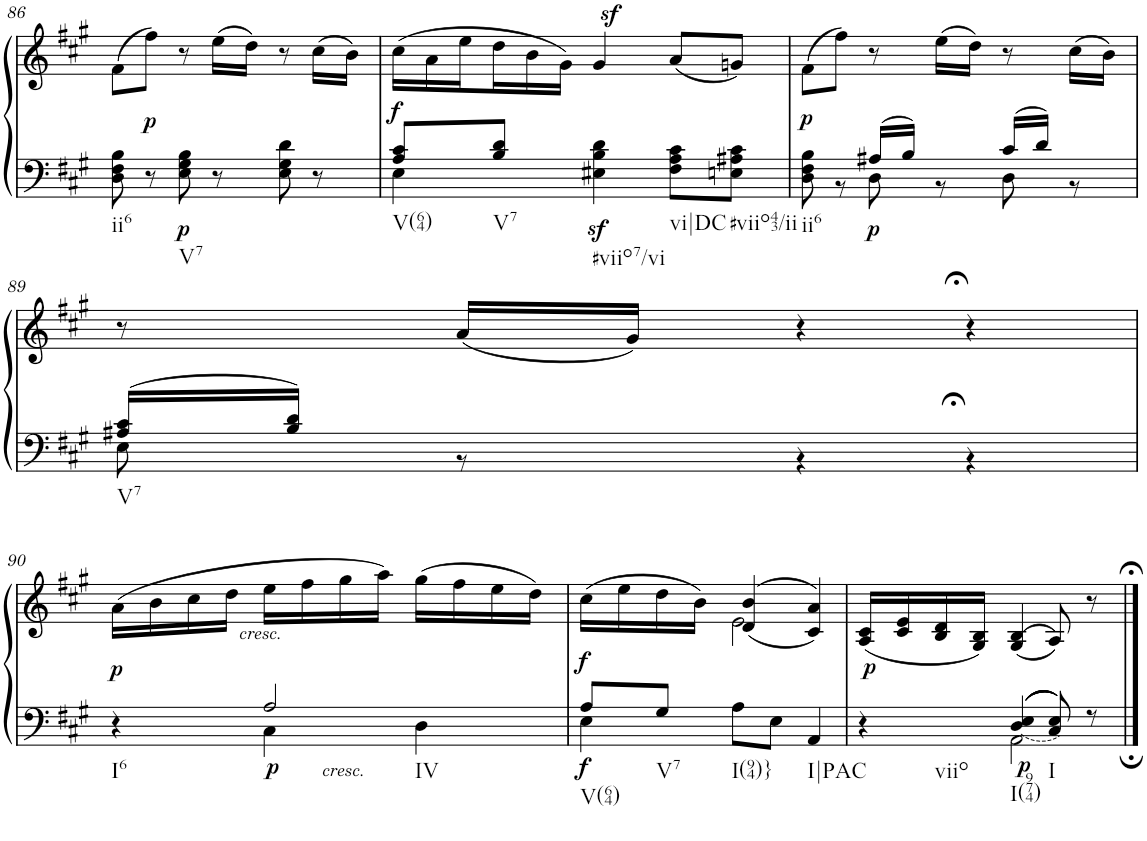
**kern	**kern	**dynam
*part1	*part1	*part1
*staff2	*staff1	*staff1/2
*I"unbenannt2	*	*
!!LO:PB:g=z
*clefF4	*clefG2	*
*k[f#c#g#]	*k[f#c#g#]	*
*M3/4	*M3/4	*
=86	=86	=86
!LO:TX:b:t=ii6	!	!
8D\ 8F#\ 8B\	(8f#\L	.
!	!	!LO:DY:b
8r	8ff#\J)	p
!LO:TX:b:t=V7	!	!
!	!	!LO:DY:b=2
8E\ 8G#\ 8B\	8r	p
8r	(16ee\LL	.
.	16dd\JJ)	.
8E\ 8G#\ 8d\	8r	.
8r	(16cc#\LL	.
.	16b\JJ)	.
=87	=87	=87
*^	*	*
*	*	*Xbrackettup	*
!LO:TX:b:t=V(64)	!	!	!
!	!	!	!LO:DY:b
8A/ 8c#/L	4E\	(24cc#\LL	f
.	.	24a\	.
.	.	24ee\	.
!LO:TX:b:t=V7	!	!	!
8B/ 8d/J	.	24dd\	.
.	.	24b\	.
.	.	24g#\JJ)	.
!LO:TX:b:t=#viio7/vi	!	!	!
!	!	!	!LO:DY:b=2
4E#X\ 4B\ 4d\	2ryy	4g#z>/	sf
!LO:TX:b:t=vi|DC	!	!	!
8F#\ 8A\ 8c#\L	.	(8a/L	.
!LO:TX:b:t=#viio43/ii	!	!	!
8En\ 8A#X\ 8c#\J	.	8gn/J)	.
=88	=88	=88	=88
!LO:TX:b:t=ii6	!	!	!
!	!	!	!LO:DY:b
4ryy	8D\ 8F#\ 8B\	(8f#\L	p
.	8r	8ff#\J)	.
!	!	!	!LO:DY:b=2
16A#X/LL	8D\	8r	p
16B/JJ	.	.	.
8ryy	8r	(16ee\LL	.
.	.	16dd\JJ)	.
16c#/LL	8D\	8r	.
16d/JJ	.	.	.
8ryy	8r	(16cc#\LL	.
.	.	16b\JJ)	.
!!LO:LB:g=z
=89	=89	=89	=89
!LO:TX:b:t=V7	!	!	!
16A#X/ 16c#/LL	8E\	8r	.
16B/ 16d/JJ	.	.	.
8ryy	8r	(16a/LL	.
.	.	16g#/JJ)	.
4ryy	4r	4r	.
4ryy	4r;<	4r;<	.
!!LO:LB:g=z
=90	=90	=90	=90
!LO:TX:b:t=I6	!	!	!
!	!	!	!LO:DY:b
4r	4ryy	(16a\LL	p
.	.	16b\	.
!	!	!LO:TX:b:i:t=cresc.	!
.	.	16cc#\	.
.	.	16dd\JJ	.
!LO:TX:b:t=IV	!	!	!
!	!	!	!LO:DY:b=2
2A/	4C#\	16ee\LL	p
.	.	16ff#\	.
.	.	16gg#\	.
.	.	16aa\JJ)	.
!	!LO:TX:b:i:t=cresc.	!	!
.	4D\	(16gg#\LL	.
.	.	16ff#\	.
.	.	16ee\	.
.	.	16dd\JJ)	.
=91	=91	=91	=91
*	*	*^	*
!LO:TX:b:t=V(64)	!	!	!	!
!	!	!	!	!LO:DY:b=2
!	!	!	!	!LO:DY:n=1:b
8A/L	4E\	(>16cc#\LL	4ryy	f f
.	.	16ee\	.	.
!LO:TX:b:t=V7	!	!	!	!
8G#/J	.	16dd\	.	.
.	.	16b\JJ)	.	.
!LO:TX:b:t=I(94)}	!	!	!	!
!LO:TX:b:t=I|PAC	!	!	!	!
2ryy	8A\L	(<(4d/ 4b/	2e\	.
.	8E\J	.	.	.
.	4AA/	4c#/ 4a/))	.	.
*	*	*v	*v	*
=92	=92	=92	=92
!LO:TX:b:t=viio	!	!	!
!	!	!	!LO:DY:a=2
4r	4ryy	(16A/ 16c#/LL	p
.	.	16c#/ 16e/	.
.	.	16B/ 16d/	.
.	.	16G#/ 16B/JJ)	.
!LO:TX:b:t=I(974)	!	!	!
!	!	!	!LO:DY:b=2
4D/ 4E/	2AA\	(>(4G#/ 4B/	p
!LO:TX:b:t=I	!	!	!
8C#/ 8E/	.	8A/))	.
8r	.	8r	.
*v	*v	*	*
==	==	==
*-	*-	*-
